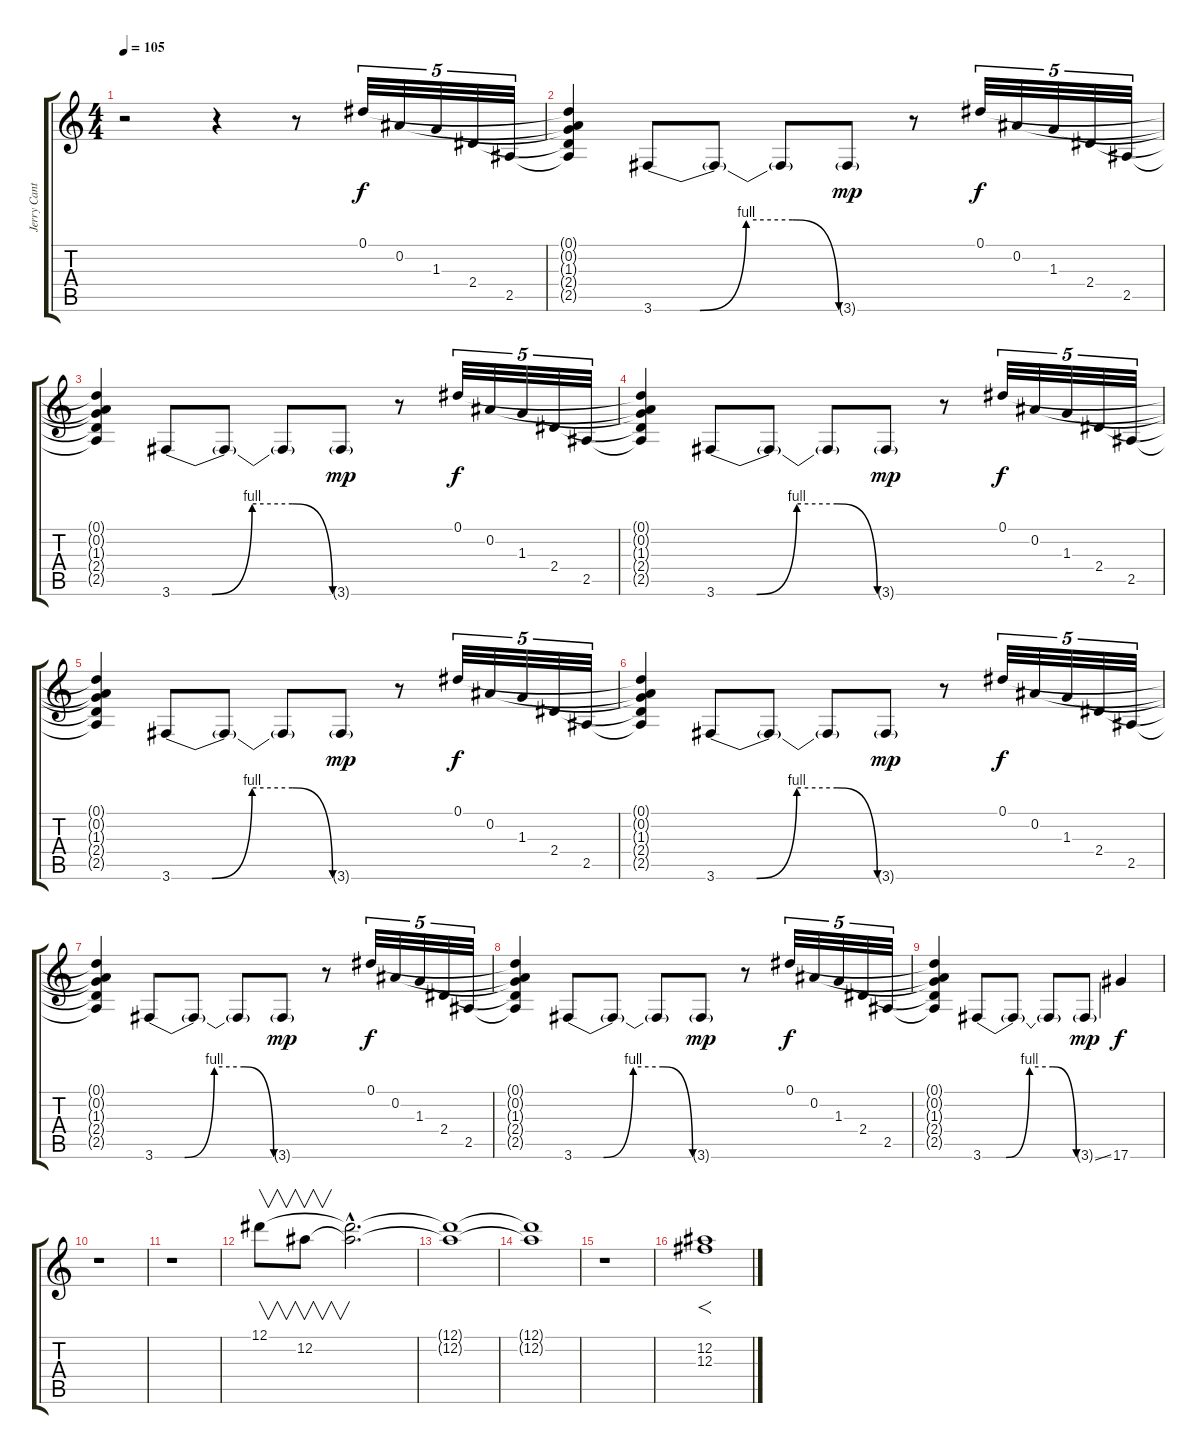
\track ("Jerry Cantrell- Guitar 2" "Jerry Cant") {instrument distortionguitar}
\staff {score tabs}
\tuning (Eb4 Bb3 Gb3 Db3 Ab2 Eb2) {hide}
\ts (4 4)
\tempo 105
\clef g2
\ks c
r.2{dy f instrument distortionguitar} r.4 r.8 0.1.32{tu (5 4)} 0.2.32{tu (5 4)} 1.3.32{tu (5 4)} 2.4.32{tu (5 4)} 2.5.32{tu (5 4)} |
(0.1{t} 0.2{t} 1.3{t} 2.4{t} 2.5{t}).4 3.6{be (custom 0 0 15 0 30 4 45 4 60 0)}.8 3.6{t}.8 3.6{t}.8 3.6{g}.8{dy mp} r.8 0.1.32{tu (5 4) dy f} 0.2.32{tu (5 4)} 1.3.32{tu (5 4)} 2.4.32{tu (5 4)} 2.5.32{tu (5 4)} |
(0.1{t} 0.2{t} 1.3{t} 2.4{t} 2.5{t}).4 3.6{be (custom 0 0 15 0 30 4 45 4 60 0)}.8 3.6{t}.8 3.6{t}.8 3.6{g}.8{dy mp} r.8 0.1.32{tu (5 4) dy f} 0.2.32{tu (5 4)} 1.3.32{tu (5 4)} 2.4.32{tu (5 4)} 2.5.32{tu (5 4)} |
(0.1{t} 0.2{t} 1.3{t} 2.4{t} 2.5{t}).4 3.6{be (custom 0 0 15 0 30 4 45 4 60 0)}.8 3.6{t}.8 3.6{t}.8 3.6{g}.8{dy mp} r.8 0.1.32{tu (5 4) dy f} 0.2.32{tu (5 4)} 1.3.32{tu (5 4)} 2.4.32{tu (5 4)} 2.5.32{tu (5 4)} |
(0.1{t} 0.2{t} 1.3{t} 2.4{t} 2.5{t}).4 3.6{be (custom 0 0 15 0 30 4 45 4 60 0)}.8 3.6{t}.8 3.6{t}.8 3.6{g}.8{dy mp} r.8 0.1.32{tu (5 4) dy f} 0.2.32{tu (5 4)} 1.3.32{tu (5 4)} 2.4.32{tu (5 4)} 2.5.32{tu (5 4)} |
(0.1{t} 0.2{t} 1.3{t} 2.4{t} 2.5{t}).4 3.6{be (custom 0 0 15 0 30 4 45 4 60 0)}.8 3.6{t}.8 3.6{t}.8 3.6{g}.8{dy mp} r.8 0.1.32{tu (5 4) dy f} 0.2.32{tu (5 4)} 1.3.32{tu (5 4)} 2.4.32{tu (5 4)} 2.5.32{tu (5 4)} |
(0.1{t} 0.2{t} 1.3{t} 2.4{t} 2.5{t}).4 3.6{be (custom 0 0 15 0 30 4 45 4 60 0)}.8 3.6{t}.8 3.6{t}.8 3.6{g}.8{dy mp} r.8 0.1.32{tu (5 4) dy f} 0.2.32{tu (5 4)} 1.3.32{tu (5 4)} 2.4.32{tu (5 4)} 2.5.32{tu (5 4)} |
(0.1{t} 0.2{t} 1.3{t} 2.4{t} 2.5{t}).4 3.6{be (custom 0 0 15 0 30 4 45 4 60 0)}.8 3.6{t}.8 3.6{t}.8 3.6{g}.8{dy mp} r.8 0.1.32{tu (5 4) dy f} 0.2.32{tu (5 4)} 1.3.32{tu (5 4)} 2.4.32{tu (5 4)} 2.5.32{tu (5 4)} |
(0.1{t} 0.2{t} 1.3{t} 2.4{t} 2.5{t}).4 3.6{be (custom 0 0 15 0 30 4 45 4 60 0)}.8 3.6{t}.8 3.6{t}.8 3.6{ss g}.8{dy mp} 17.6.4{dy f} |
r.1 |
r.1 |
12.1.8{v} 12.2.8{v} (12.1{hac t} 12.2{hac t}).2{d} |
(12.1{t} 12.2{t}).1 |
(12.1{t} 12.2{t}).1{volume 3} |
r.1{volume 11} |
(12.2 12.3).1{f}
